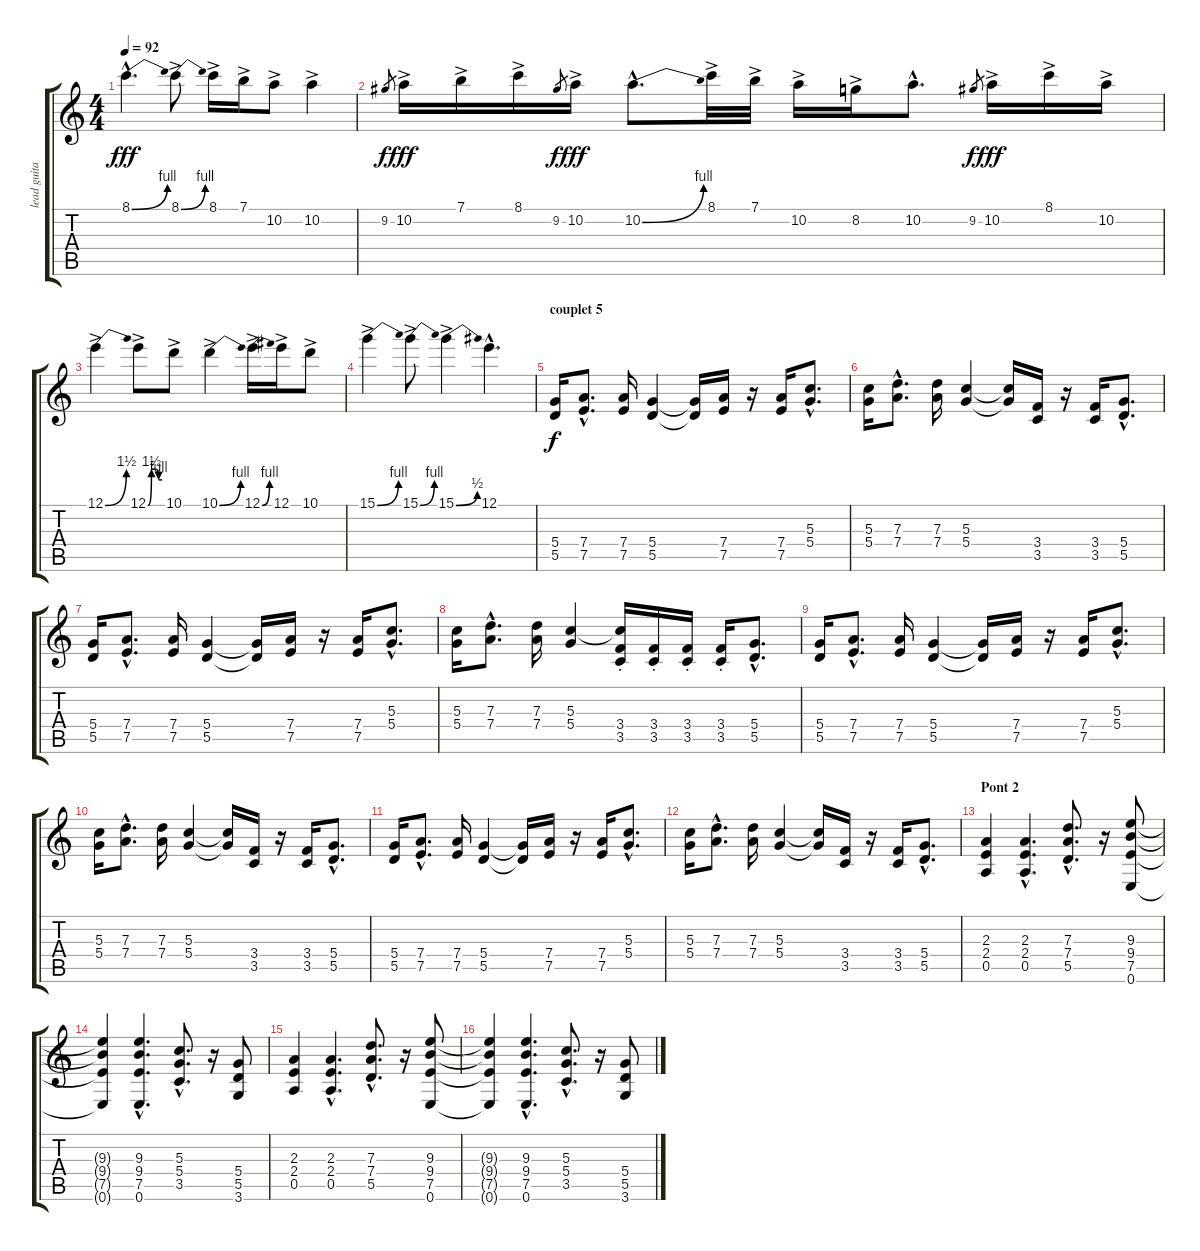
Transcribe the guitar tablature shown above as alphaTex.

\track ("lead guitar" "lead guita") {instrument overdrivenguitar}
\staff {score tabs}
\tuning (E4 B3 G3 D3 A2 E2) {hide}
\ts (4 4)
\tempo 92
\clef g2
\ks c
8.1{be (bend 0 0 60 4) hac}.4{d dy fff} 8.1{be (bend 0 0 60 4) ac}.8 8.1{ac}.16 7.1{ac}.16 10.2{ac}.8 10.2{ac}.4 |
9.2.8{gr dy f} 10.2{ac}.16{dy fff} 7.1{ac}.16 8.1{ac}.16 9.2.8{gr dy f} 10.2{ac}.16{dy fff} 10.2{be (bend 0 0 60 4) hac}.8{d} 8.1{ac}.32 7.1{ac}.32 10.2{ac}.16 8.2{ac}.16 10.2{hac}.8{d} 9.2.8{gr dy f} 10.2{ac}.16{dy fff} 8.1{ac}.16 10.2{ac}.16 |
12.1{be (bend 0 0 60 6) ac}.4 12.1{be (custom 0 0 15 6 30 6 45 4 60 4) ac}.8 10.1{ac}.8 10.1{be (bend 0 0 60 4) ac}.4 12.1{be (bend 0 0 60 4) ac}.16 12.1{ac}.16 10.1{ac}.8 |
15.1{be (bend 0 0 60 4) ac}.4 15.1{be (bend 0 0 60 4) ac}.8 15.1{be (bend 0 0 60 2) ac}.4 12.1{hac}.4{d} |
\section ("" "couplet 5")
(5.4 5.5).16{dy f} (7.4{hac} 7.5{hac}).8{d} (7.4 7.5).16 (5.4 5.5).4 (5.4{t} 5.5{t}).16 (7.4 7.5).16 r.16 (7.4 7.5).16 (5.3{hac} 5.4{hac}).8{d} |
(5.3 5.4).16 (7.3{hac} 7.4{hac}).8{d} (7.3 7.4).16 (5.3 5.4).4 (5.3{t} 5.4{t}).16 (3.4 3.5).16 r.16 (3.4 3.5).16 (5.4{hac} 5.5{hac}).8{d} |
(5.4 5.5).16 (7.4{hac} 7.5{hac}).8{d} (7.4 7.5).16 (5.4 5.5).4 (5.4{t} 5.5{t}).16 (7.4 7.5).16 r.16 (7.4 7.5).16 (5.3{hac} 5.4{hac}).8{d} |
(5.3 5.4).16 (7.3{hac} 7.4{hac}).8{d} (7.3 7.4).16 (5.3 5.4).4 (5.3{t} 3.4{st} 3.5{st}).16 (3.4{st} 3.5{st}).16 (3.4{st} 3.5{st}).16 (3.4{st} 3.5{st}).16 (5.4{hac} 5.5{hac}).8{d} |
(5.4 5.5).16 (7.4{hac} 7.5{hac}).8{d} (7.4 7.5).16 (5.4 5.5).4 (5.4{t} 5.5{t}).16 (7.4 7.5).16 r.16 (7.4 7.5).16 (5.3{hac} 5.4{hac}).8{d} |
(5.3 5.4).16 (7.3{hac} 7.4{hac}).8{d} (7.3 7.4).16 (5.3 5.4).4 (5.3{t} 5.4{t}).16 (3.4 3.5).16 r.16 (3.4 3.5).16 (5.4{hac} 5.5{hac}).8{d} |
(5.4 5.5).16 (7.4{hac} 7.5{hac}).8{d} (7.4 7.5).16 (5.4 5.5).4 (5.4{t} 5.5{t}).16 (7.4 7.5).16 r.16 (7.4 7.5).16 (5.3{hac} 5.4{hac}).8{d} |
(5.3 5.4).16 (7.3{hac} 7.4{hac}).8{d} (7.3 7.4).16 (5.3 5.4).4 (5.3{t} 5.4{t}).16 (3.4 3.5).16 r.16 (3.4 3.5).16 (5.4{hac} 5.5{hac}).8{d} |
\section ("" "Pont 2")
(2.3 2.4 0.5).4 (2.3{hac} 2.4{hac} 0.5{hac}).4{d} (7.3{hac} 7.4{hac} 5.5{hac}).8{d} r.16 (9.3 9.4 7.5 0.6).8 |
(9.3{t} 9.4{t} 7.5{t} 0.6{t}).4 (9.3{hac} 9.4{hac} 7.5{hac} 0.6{hac}).4{d} (5.3{hac} 5.4{hac} 3.5{hac}).8{d} r.16 (5.4 5.5 3.6).8 |
(2.3 2.4 0.5).4 (2.3{hac} 2.4{hac} 0.5{hac}).4{d} (7.3{hac} 7.4{hac} 5.5{hac}).8{d} r.16 (9.3 9.4 7.5 0.6).8 |
(9.3{t} 9.4{t} 7.5{t} 0.6{t}).4 (9.3{hac} 9.4{hac} 7.5{hac} 0.6{hac}).4{d} (5.3{hac} 5.4{hac} 3.5{hac}).8{d} r.16 (5.4 5.5 3.6).8
